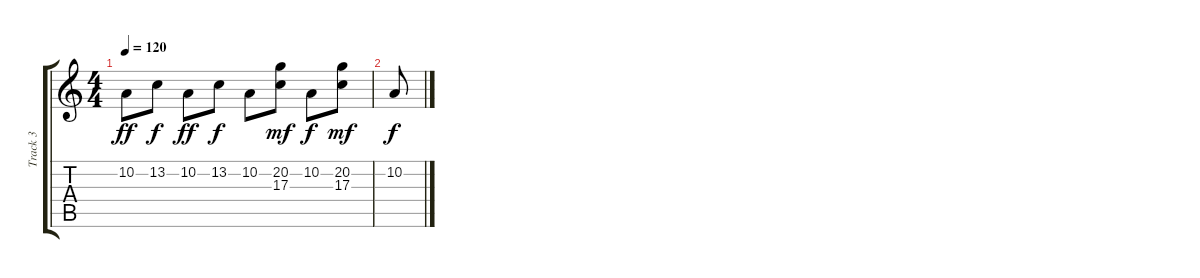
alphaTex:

\track ("Track 3" "Track 3") {instrument acousticgrandpiano}
\staff {score tabs}
\tuning (E4 B3 G3 D3 A2 E2) {hide}
\ts (4 4)
\tempo 120
\clef g2
\ks c
10.2.8{dy ff} 13.2.8{dy f} 10.2.8{dy ff} 13.2.8{dy f} 10.2.8 (20.2 17.3).8{dy mf} 10.2.8{dy f} (20.2 17.3).8{dy mf} |
10.2.8{dy f}
